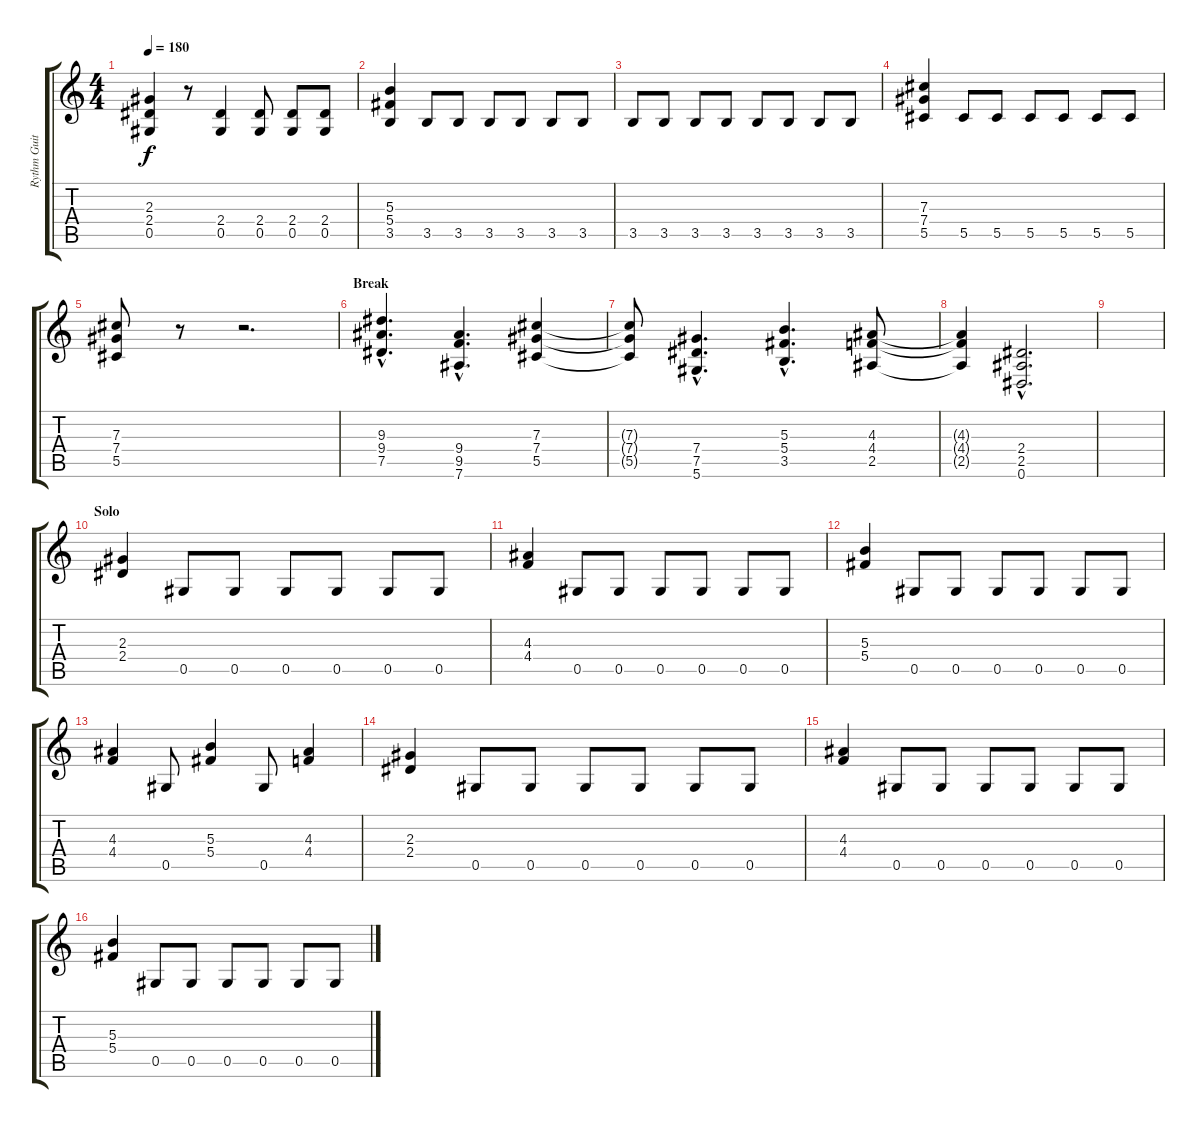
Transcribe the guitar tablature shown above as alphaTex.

\track ("Rythm Guitar (Dave Lepard)" "Rythm Guit") {instrument distortionguitar}
\staff {score tabs}
\tuning (Eb4 Bb3 Gb3 Db3 Ab2 Eb2) {hide}
\ts (4 4)
\tempo 180
\clef g2
\ks c
(2.3 2.4 0.5).4{dy f} r.8 (2.4 0.5).4 (2.4 0.5).8 (2.4 0.5).8 (2.4 0.5).8 |
(5.3 5.4 3.5).4 3.5.8 3.5.8 3.5.8 3.5.8 3.5.8 3.5.8 |
3.5.8 3.5.8 3.5.8 3.5.8 3.5.8 3.5.8 3.5.8 3.5.8 |
(7.3 7.4 5.5).4 5.5.8 5.5.8 5.5.8 5.5.8 5.5.8 5.5.8 |
(7.3 7.4 5.5).8 r.8 r.2{d} |
\section ("" "Break")
(9.3{hac} 9.4{hac} 7.5{hac}).4{d} (9.4{hac} 9.5{hac} 7.6{hac}).4{d} (7.3 7.4 5.5).4 |
(7.3{t} 7.4{t} 5.5{t}).8 (7.4{hac} 7.5{hac} 5.6{hac}).4{d} (5.3{hac} 5.4{hac} 3.5{hac}).4{d} (4.3 4.4 2.5).8 |
(4.3{t} 4.4{t} 2.5{t}).4 (2.4{hac} 2.5{hac} 0.6{hac}).2{d} |
|
\section ("" "Solo")
(2.3 2.4).4 0.5.8 0.5.8 0.5.8 0.5.8 0.5.8 0.5.8 |
(4.3 4.4).4 0.5.8 0.5.8 0.5.8 0.5.8 0.5.8 0.5.8 |
(5.3 5.4).4 0.5.8 0.5.8 0.5.8 0.5.8 0.5.8 0.5.8 |
(4.3 4.4).4 0.5.8 (5.3 5.4).4 0.5.8 (4.3 4.4).4 |
(2.3 2.4).4 0.5.8 0.5.8 0.5.8 0.5.8 0.5.8 0.5.8 |
(4.3 4.4).4 0.5.8 0.5.8 0.5.8 0.5.8 0.5.8 0.5.8 |
(5.3 5.4).4 0.5.8 0.5.8 0.5.8 0.5.8 0.5.8 0.5.8
